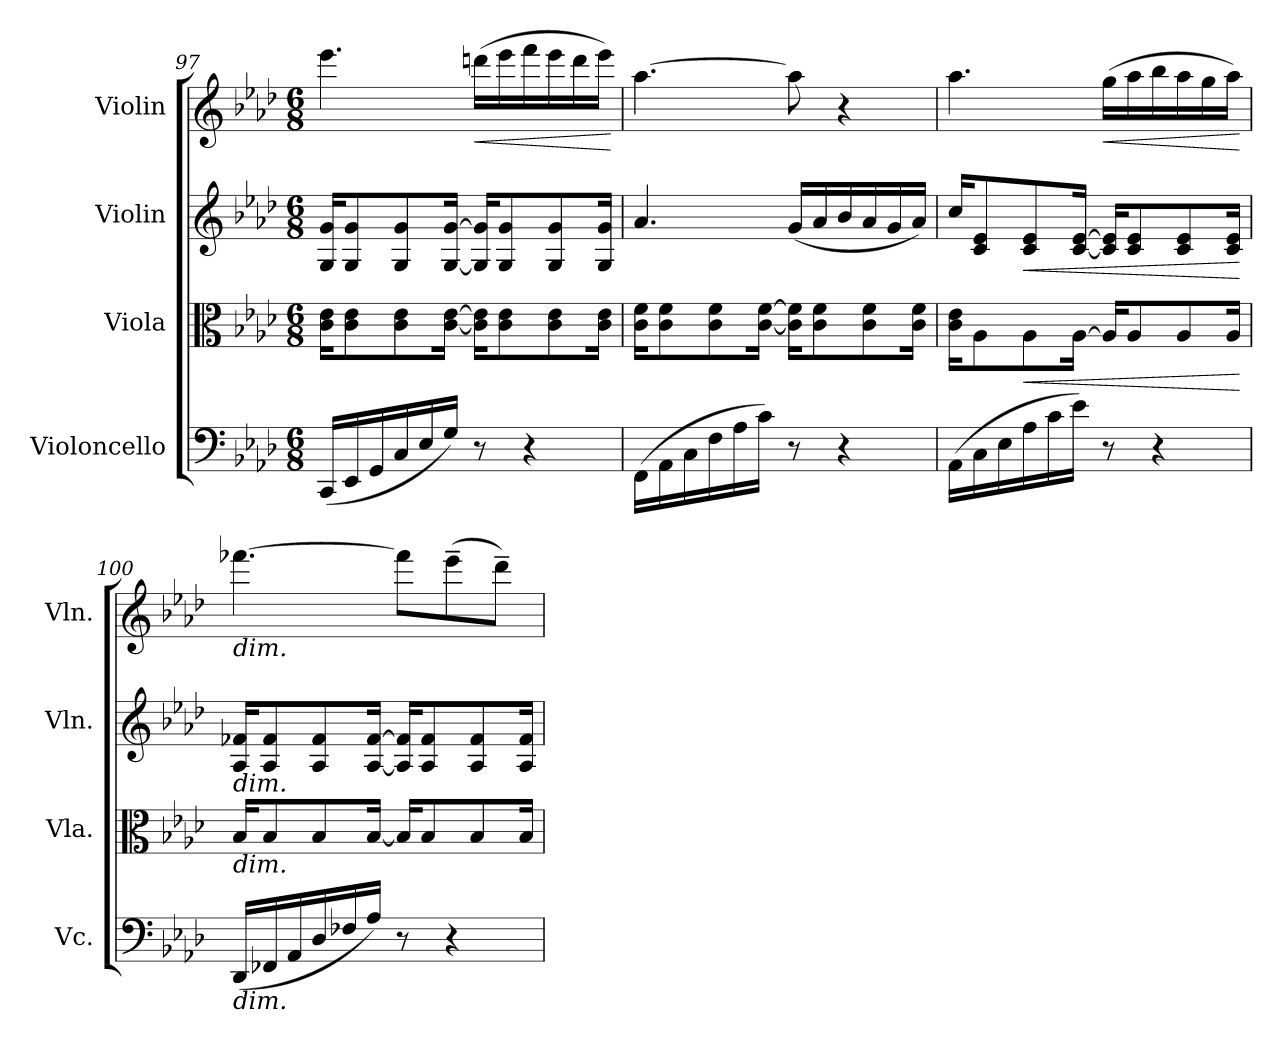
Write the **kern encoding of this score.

**kern	**kern	**dynam	**kern	**dynam	**kern	**dynam
*part4	*part3	*part3	*part2	*part2	*part1	*part1
*staff4	*staff3	*staff3	*staff2	*staff2	*staff1	*staff1
*I"Violoncello	*I"Viola	*	*I"Violin	*	*I"Violin	*
*I'Vc.	*I'Vla.	*	*I'Vln.	*	*I'Vln.	*
!!LO:LB:g=z
*clefF4	*clefC3	*	*clefG2	*	*clefG2	*
*k[b-e-a-d-]	*k[b-e-a-d-]	*	*k[b-e-a-d-]	*	*k[b-e-a-d-]	*
*M6/8	*M6/8	*	*M6/8	*	*M6/8	*
=97	=97	=97	=97	=97	=97	=97
(<16CC/LL	16c\ 16e-\KL	.	16G/ 16g/KL	.	4.eee-\	.
16EE-/	8c\ 8e-\	.	8G/ 8g/	.	.	.
16GG/	.	.	.	.	.	.
16C/	8c\ 8e-\	.	8G/ 8g/	.	.	.
16E-/	.	.	.	.	.	.
16G/JJ)	[16c\ [16e-\Jk	.	[16G/ [16g/Jk	.	.	.
!	!	!	!	!	!	!LO:HP:b
8r	16c\] 16e-\]KL	.	16G/] 16g/]KL	.	(>16dddn\LL	<
.	8c\ 8e-\	.	8G/ 8g/	.	16eee-\	.
4r	.	.	.	.	16fff\	.
.	8c\ 8e-\	.	8G/ 8g/	.	16eee-\	.
.	.	.	.	.	16ddd\	.
.	16c\ 16e-\Jk	.	16G/ 16g/Jk	.	16eee-\JJ)	.
.	.	.	.	.	.	[
=98	=98	=98	=98	=98	=98	=98
(>16FF\LL	16c\ 16f\KL	.	4.a-/	.	[4.aa-\	.
16AA-\	8c\ 8f\	.	.	.	.	.
16C\	.	.	.	.	.	.
16F\	8c\ 8f\	.	.	.	.	.
16A-\	.	.	.	.	.	.
16c\JJ)	[16c\ [16f\Jk	.	.	.	.	.
8r	16c\] 16f\]KL	.	(<16g/LL	.	8aa-\]	.
.	8c\ 8f\	.	16a-/	.	.	.
4r	.	.	16b-/	.	4r	.
.	8c\ 8f\	.	16a-/	.	.	.
.	.	.	16g/	.	.	.
.	16c\ 16f\Jk	.	16a-/JJ)	.	.	.
=99	=99	=99	=99	=99	=99	=99
(>16AA-\LL	16c\ 16e-\KL	.	16cc/KL	.	4.aa-\	.
16C\	8A-\	.	8c/ 8e-/	.	.	.
16E-\	.	.	.	.	.	.
!	!	!LO:HP:b	!	!LO:HP:b	!	!
16A-\	8A-\	<	8c/ 8e-/	<	.	.
16c\	.	.	.	.	.	.
16e-\JJ)	[16A-\Jk	.	[16c/ [16e-/Jk	.	.	.
!	!	!	!	!	!	!LO:HP:b
8r	16A-/KL]	.	16c/] 16e-/]KL	.	(>16gg\LL	<
.	8A-/	.	8c/ 8e-/	.	16aa-\	.
4r	.	.	.	.	16bb-\	.
.	8A-/	.	8c/ 8e-/	.	16aa-\	.
.	.	.	.	.	16gg\	.
.	16A-/Jk	.	16c/ 16e-/Jk	.	16aa-\JJ)	.
.	.	[	.	[	.	[
!!LO:PB:g=z
=100	=100	=100	=100	=100	=100	=100
!	!	!	!	!	!LO:TX:b:i:t=dim.	!
!	!	!	!LO:TX:b:i:t=dim.	!	!	!
!	!LO:TX:b:i:t=dim.	!	!	!	!	!
!LO:TX:b:i:t=dim.	!	!	!	!	!	!
(<16DD-/LL	16B-/KL	.	16A-/ 16f-X/KL	.	[4.fff-X\	.
16FF-X/	8B-/	.	8A-/ 8f-/	.	.	.
16AA-/	.	.	.	.	.	.
16D-/	8B-/	.	8A-/ 8f-/	.	.	.
16F-X/	.	.	.	.	.	.
16A-/JJ)	[16B-/Jk	.	[16A-/ [16f-/Jk	.	.	.
8r	16B-/KL]	.	16A-/] 16f-/]KL	.	8fff-\L]	.
.	8B-/	.	8A-/ 8f-/	.	.	.
4r	.	.	.	.	(>8eee-~\	.
.	8B-/	.	8A-/ 8f-/	.	.	.
.	.	.	.	.	8ddd-~\J)	.
.	16B-/Jk	.	16A-/ 16f-/Jk	.	.	.
=	=	=	=	=	=	=
*-	*-	*-	*-	*-	*-	*-
